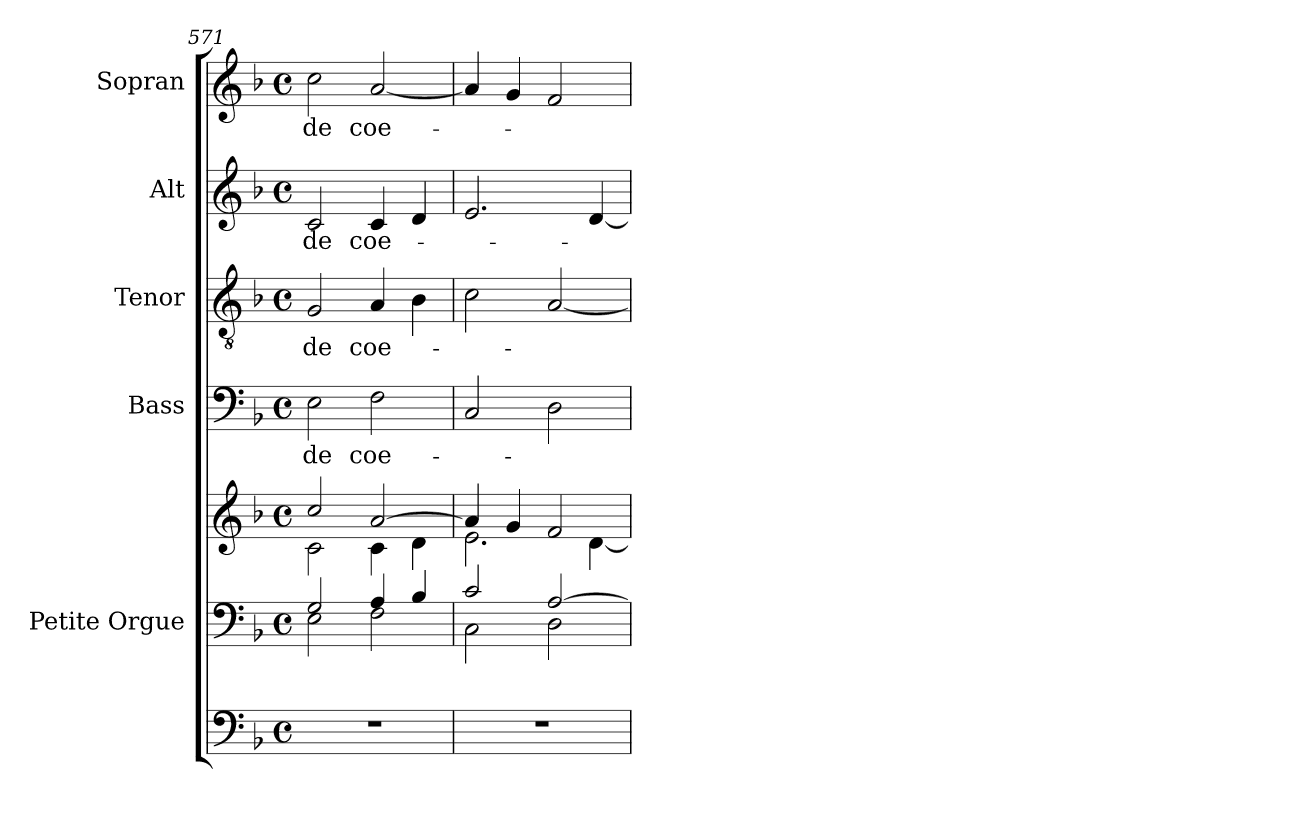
**kern	**kern	**kern	**kern	**text	**kern	**text	**kern	**text	**kern	**text
*part6	*part5	*part5	*part4	*part4	*part3	*part3	*part2	*part2	*part1	*part1
*staff7	*staff6	*staff5	*staff4	*staff4	*staff3	*staff3	*staff2	*staff2	*staff1	*staff1
*	*I"Petite Orgue	*	*I"Bass	*	*I"Tenor	*	*I"Alt	*	*I"Sopran	*
*	*I'Org. 1	*	*I'B.	*	*I'T.	*	*I'A.	*	*I'S.	*
*clefF4	*clefF4	*clefG2	*clefF4	*	*clefGv2	*	*clefG2	*	*clefG2	*
*k[b-]	*k[b-]	*k[b-]	*k[b-]	*	*k[b-]	*	*k[b-]	*	*k[b-]	*
*F:	*F:	*F:	*F:	*	*F:	*	*F:	*	*F:	*
*M4/4	*M4/4	*M4/4	*M4/4	*	*M4/4	*	*M4/4	*	*M4/4	*
*met(c)	*met(c)	*met(c)	*met(c)	*	*met(c)	*	*met(c)	*	*met(c)	*
=571	=571	=571	=571	=571	=571	=571	=571	=571	=571	=571
*	*^	*^	*	*	*	*	*	*	*	*
!	!	!	!	!	!	!LO:LY:b	!	!LO:LY:b	!	!LO:LY:b	!	!LO:LY:b
1r	2G/	2E\	2cc/	2c\	2E\	de	2G/	de	2c/	de	2cc\	de
!	!	!	!	!	!	!LO:LY:b	!	!LO:LY:b	!	!LO:LY:b	!	!LO:LY:b
.	4A/	2F\	[>2a/	4c\	2F\	coe-	4A/	coe-	4c/	coe-	[2a/	coe-
.	4B-/	.	.	4d\	.	.	4B-\	.	4d/	.	.	.
=572	=572	=572	=572	=572	=572	=572	=572	=572	=572	=572	=572	=572
1r	2c/	2C\	4a/]	2.e\	2C/	.	2c\	.	2.e/	.	4a/]	.
.	.	.	4g/	.	.	.	.	.	.	.	4g/	.
.	[>2A/	2D\	2f/	.	2D\	.	[2A/	.	.	.	2f/	.
.	.	.	.	[<4d\	.	.	.	.	[4d/	.	.	.
*	*v	*v	*	*	*	*	*	*	*	*	*	*
*	*	*v	*v	*	*	*	*	*	*	*	*
=	=	=	=	=	=	=	=	=	=	=
*-	*-	*-	*-	*-	*-	*-	*-	*-	*-	*-
